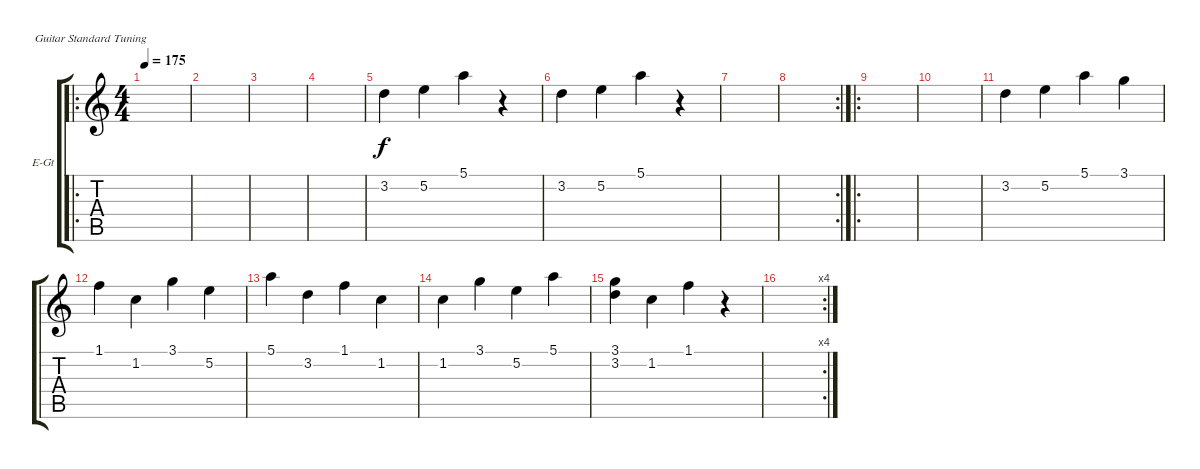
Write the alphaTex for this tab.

\defaultSystemsLayout 4
\bracketExtendMode groupsimilarinstruments
\firstSystemTrackNameOrientation horizontal
\otherSystemsTrackNameOrientation horizontal
\track ("Electric Guitar" "E-Gt") {instrument distortionguitar}
\staff {score tabs}
\tuning (E4 B3 G3 D3 A2 E2)
\ro
\ts (4 4)
\tempo 175
\clef g2
\scale
0.512
\ks c
|
\scale
0.244 |
\scale
0.244 |
\scale
0.333333 |
\scale
0.333333 3.2.4 5.2.4 5.1.4 r.4 |
\scale
0.333333 3.2.4 5.2.4 5.1.4 r.4 |
\scale
0.303483 |
\rc 2
\scale
0.333333 |
\ro
\scale
0.363184 |
\scale
0.333333 |
\scale
0.333333 3.2.4 5.2.4 5.1.4 3.1.4 |
\scale
0.333333 1.1.4 1.2.4 3.1.4 5.2.4 |
\scale
0.333333 5.1.4 3.2.4 1.1.4 1.2.4 |
\scale
0.333333 1.2.4 3.1.4 5.2.4 5.1.4 |
\scale
0.333333 (3.1 3.2).4 1.2.4 1.1.4 r.4 |
\rc 4
\scale
0.333333
